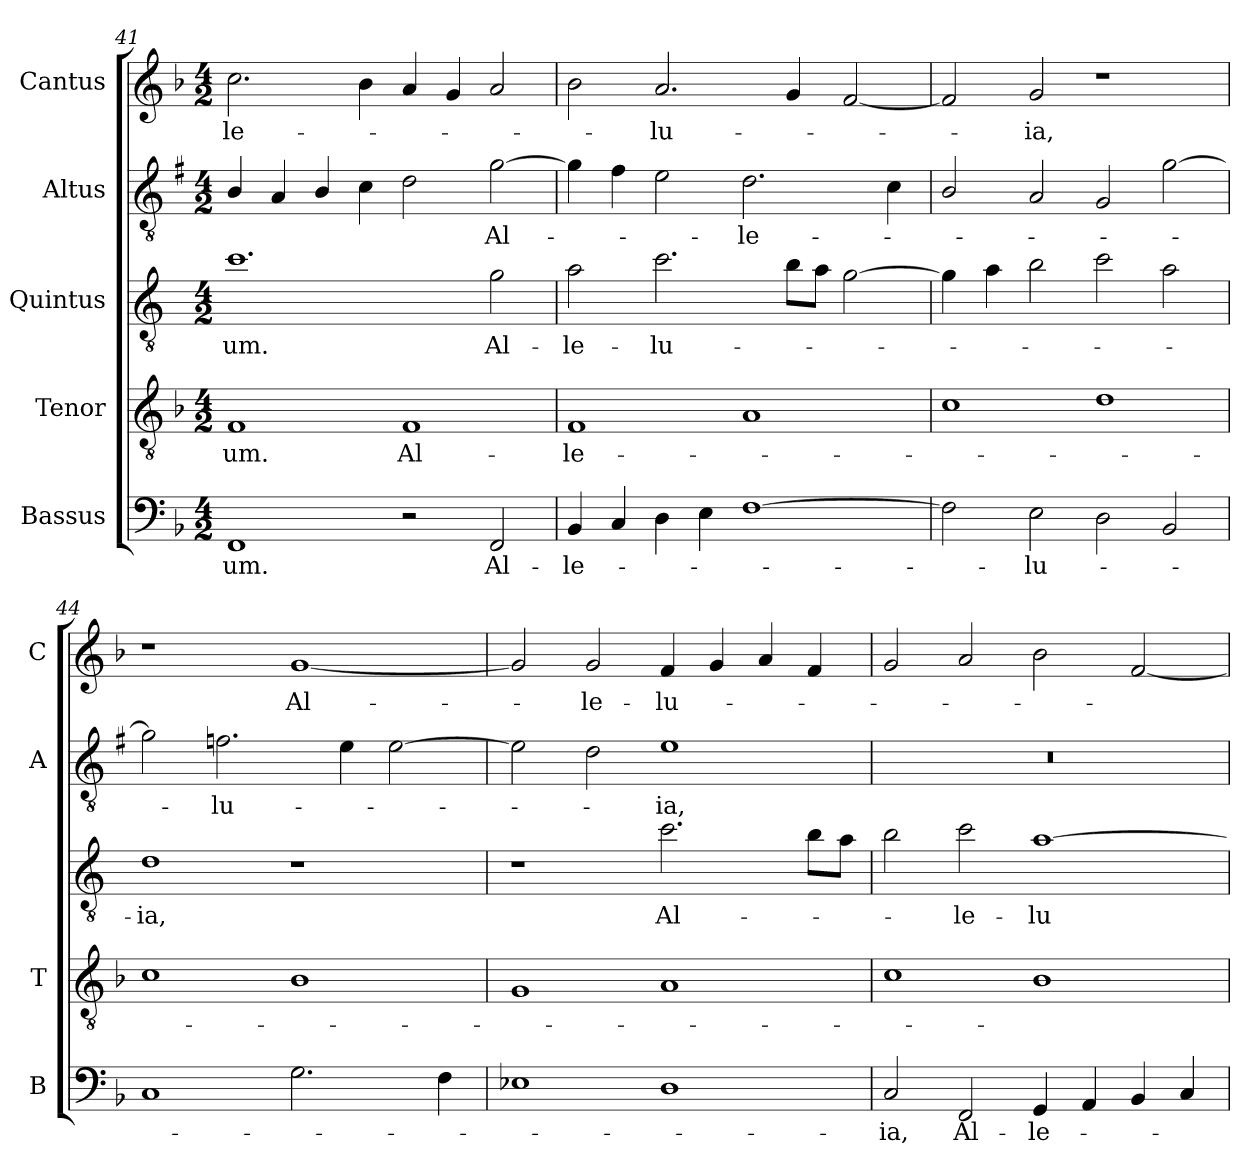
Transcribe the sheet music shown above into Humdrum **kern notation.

**kern	**text	**kern	**text	**kern	**text	**kern	**text	**kern	**text
*part5	*part5	*part4	*part4	*part3	*part3	*part2	*part2	*part1	*part1
*staff5	*staff5	*staff4	*staff4	*staff3	*staff3	*staff2	*staff2	*staff1	*staff1
*I"Bassus	*	*I"Tenor	*	*I"Quintus	*	*I"Altus	*	*I"Cantus	*
*I'B	*	*I'T	*	*	*	*I'A	*	*I'C	*
!!LO:LB:g=z
*clefF4	*	*clefGv2	*	*clefGv2	*	*clefGv2	*	*clefG2	*
*	*	*	*	*ITrd4c7	*	*ITrd1c2	*	*	*
*k[b-]	*	*k[b-]	*	*k[b-]	*	*k[b-]	*	*k[b-]	*
*F:	*	*F:	*	*F:	*	*F:	*	*F:	*
*M4/2	*	*M4/2	*	*M4/2	*	*M4/2	*	*M4/2	*
=41	=41	=41	=41	=41	=41	=41	=41	=41	=41
!	!LO:LY:b	!	!LO:LY:b	!	!LO:LY:b	!	!	!	!LO:LY:b
1FF	-um.	1F	-um.	1.f	-um.	4A/	.	2.cc\	-le-
.	.	.	.	.	.	4G/	.	.	.
.	.	.	.	.	.	4A/	.	.	.
.	.	.	.	.	.	4B-\	.	4b-\	.
!	!	!	!LO:LY:b	!	!	!	!	!	!
2r	.	1F	Al-	.	.	2c\	.	4a/	.
.	.	.	.	.	.	.	.	4g/	.
!	!LO:LY:b	!	!	!	!LO:LY:b	!	!LO:LY:b	!	!
2FF/	Al-	.	.	2c\	Al-	[2f\	Al-	2a/	.
=42	=42	=42	=42	=42	=42	=42	=42	=42	=42
!	!LO:LY:b	!	!LO:LY:b	!	!LO:LY:b	!	!	!	!
4BB-/	-le-	1F	-le-	2d\	-le-	4f\]	.	2b-\	.
4C/	.	.	.	.	.	4e\	.	.	.
!	!	!	!	!	!LO:LY:b	!	!	!	!LO:LY:b
4D\	.	.	.	2.f\	-lu-	2d\	.	2.a/	-lu-
4E\	.	.	.	.	.	.	.	.	.
!	!	!	!	!	!	!	!LO:LY:b	!	!
[1F	.	1A	.	.	.	2.c\	-le-	.	.
.	.	.	.	8e\L	.	.	.	4g/	.
.	.	.	.	8d\J	.	.	.	.	.
.	.	.	.	[2c\	.	.	.	[2f/	.
.	.	.	.	.	.	4B-\	.	.	.
=43	=43	=43	=43	=43	=43	=43	=43	=43	=43
2F\]	.	1c	.	4c\]	.	2A/	.	2f/]	.
.	.	.	.	4d\	.	.	.	.	.
!	!LO:LY:b	!	!	!	!	!	!	!	!LO:LY:b
2E\	-lu-	.	.	2e\	.	2G/	.	2g/	-ia,
2D\	.	1d	.	2f\	.	2F/	.	1r	.
2BB-/	.	.	.	2d\	.	[2f\	.	.	.
=44	=44	=44	=44	=44	=44	=44	=44	=44	=44
!	!	!	!	!	!LO:LY:b	!	!	!	!
1C	.	1c	.	1G	-ia,	2f\]	.	1r	.
!	!	!	!	!	!	!	!LO:LY:b	!	!
.	.	.	.	.	.	2.e-X\	-lu-	.	.
!	!	!	!	!	!	!	!	!	!LO:LY:b
2.G\	.	1B-	.	1r	.	.	.	[1g	Al-
.	.	.	.	.	.	4d\	.	.	.
.	.	.	.	.	.	[2d\	.	.	.
4F\	.	.	.	.	.	.	.	.	.
=45	=45	=45	=45	=45	=45	=45	=45	=45	=45
1E-X	.	1G	.	1r	.	2d\]	.	2g/]	.
!	!	!	!	!	!	!	!	!	!LO:LY:b
.	.	.	.	.	.	2c\	.	2g/	-le-
!	!	!	!	!	!LO:LY:b	!	!LO:LY:b	!	!LO:LY:b
1D	.	1A	.	2.f\	Al-	1d	-ia,	4f/	-lu-
.	.	.	.	.	.	.	.	4g/	.
.	.	.	.	.	.	.	.	4a/	.
.	.	.	.	8e\L	.	.	.	4f/	.
.	.	.	.	8d\J	.	.	.	.	.
!!LO:PB:g=z
=46	=46	=46	=46	=46	=46	=46	=46	=46	=46
!	!LO:LY:b	!	!	!	!	!	!	!	!
2C/	-ia,	1c	.	2e\	.	0r	.	2g/	.
!	!LO:LY:b	!	!	!	!LO:LY:b	!	!	!	!
2FF/	Al-	.	.	2f\	-le-	.	.	2a/	.
!	!LO:LY:b	!	!	!	!LO:LY:b	!	!	!	!
4GG/	-le-	1B-	.	[1d	-lu-	.	.	2b-\	.
4AA/	.	.	.	.	.	.	.	.	.
4BB-/	.	.	.	.	.	.	.	[2f/	.
4C/	.	.	.	.	.	.	.	.	.
=	=	=	=	=	=	=	=	=	=
*-	*-	*-	*-	*-	*-	*-	*-	*-	*-
